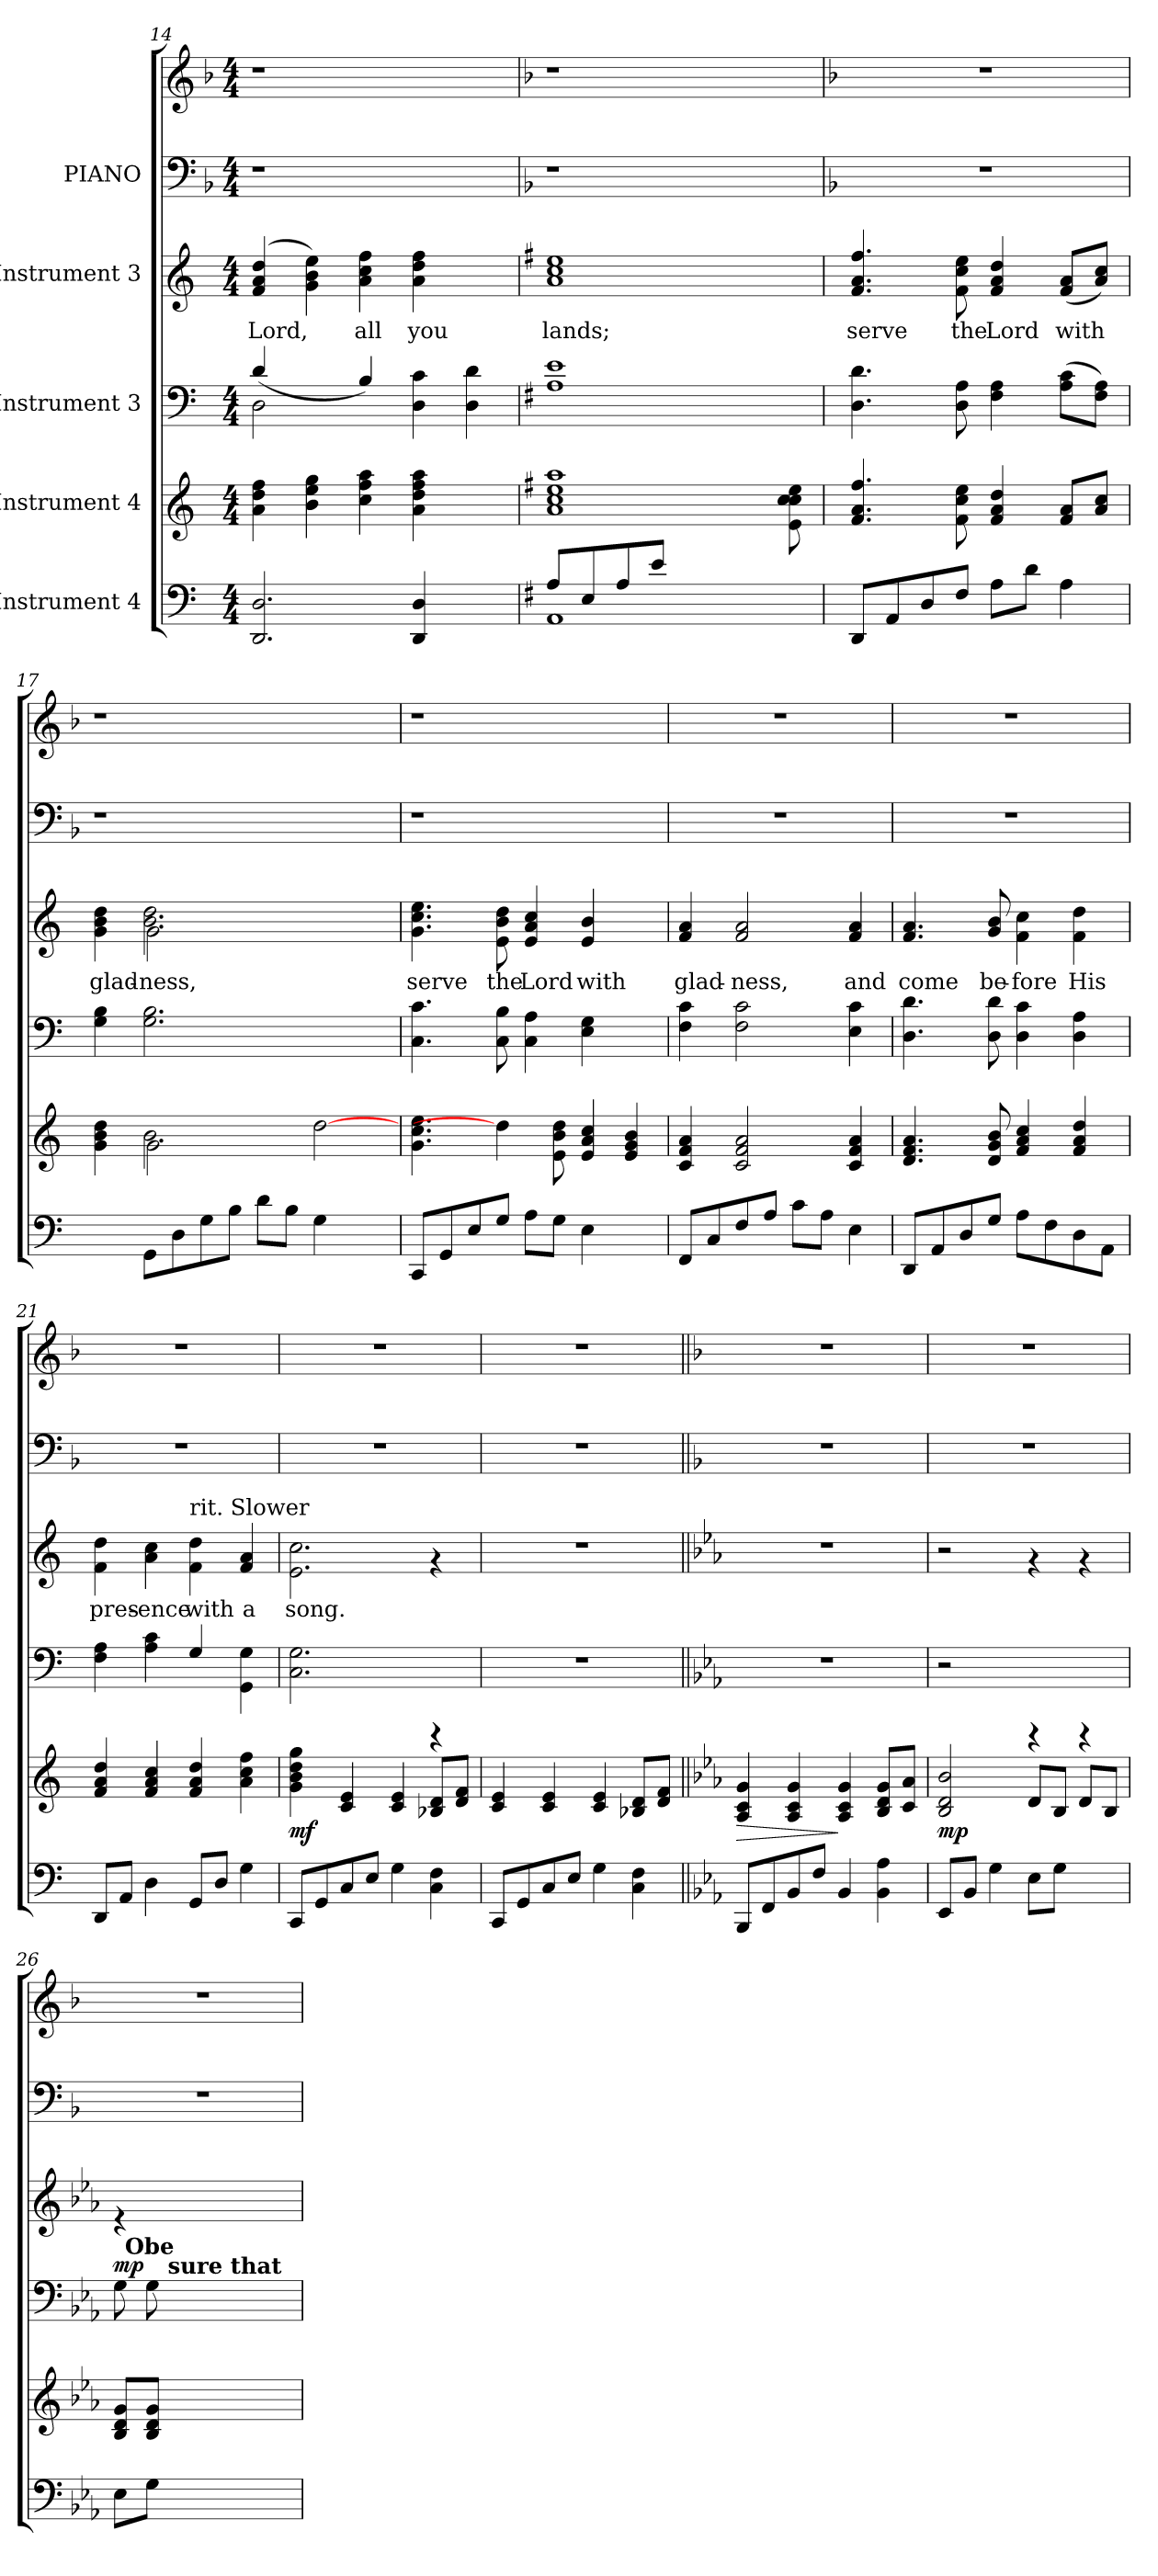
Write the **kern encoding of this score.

**kern	**kern	**dynam	**kern	**dynam	**kern	**text	**kern	**kern
*part5	*part4	*part4	*part3	*part3	*part2	*part2	*part1	*part1
*staff6	*staff5	*staff5	*staff4	*staff4	*staff3	*staff3	*staff2	*staff1
*I"Instrument 4	*I"Instrument 4	*	*I"Instrument 3	*	*I"Instrument 3	*	*I"PIANO	*
*clefF4	*clefG2	*	*clefF4	*	*clefG2	*	*clefF4	*clefG2
*k[]	*k[]	*	*k[]	*	*k[]	*	*k[b-]	*k[b-]
*C:	*C:	*	*C:	*	*C:	*	*F:	*F:
*M4/4	*M4/4	*	*M4/4	*	*M4/4	*	*M4/4	*M4/4
=14	=14	=14	=14	=14	=14	=14	=14	=14
*	*	*	*^	*	*	*	*	*
!	!	!	!	!	!	!	!LO:LY:b:cj	!	!
2.D/ 2.DD/	4dd\ 4a\ 4ff\	.	2D\	(<4d/	.	(>4dd/ 4a/ 4f/	Lord,	1r	1r
!	!	!	!	!	!	!	!LO:LY:b:cj	!	!
.	4ee\ 4b\ 4gg\	.	.	1ryy	.	4b\ 4g\ 4ee\)	.	.	.
!	!	!	!	!	!	!	!LO:LY:b:cj	!	!
.	4ff\ 4cc\ 4aa\	.	4B/)	.	.	4cc\ 4a\ 4ff\	all	.	.
!	!	!	!	!	!	!	!LO:LY:b:cj	!	!
4DD/ 4D/	4aa\ 4ff\ 4a\ 4dd\	.	4D\ 4c\	.	.	4ff\ 4dd\ 4a\	you	.	.
4ryy	4ryy	.	4D\ 4d\	.	.	4ryy	.	4ryy	4ryy
*	*	*	*v	*v	*	*	*	*	*
=15	=15	=15	=15	=15	=15	=15	=15	=15
*k[f#]	*k[f#]	*	*k[f#]	*	*k[f#]	*	*	*
*G:	*G:	*	*G:	*	*G:	*	*	*
*^	*	*	*	*	*	*	*	*
!	!	!	!	!	!	!	!LO:LY:b:cj	!	!
8A/L	1AA	1ee 1cc 1a 1aa	.	1e 1A	.	1cc 1a 1ee	lands;	1r	1r
8E/	.	.	.	.	.	.	.	.	.
8A/	.	.	.	.	.	.	.	.	.
8e/J	.	.	.	.	.	.	.	.	.
8ryy	.	.	.	.	.	.	.	.	.
2ryy	.	.	.	.	.	.	.	.	.
.	8ryy	8cc\ 8cc\ 8e\ 8ee\	.	8ryy	.	8ryy	.	8ryy	8ryy
*v	*v	*	*	*	*	*	*	*	*
!!LO:LB:g=z
=16	=16	=16	=16	=16	=16	=16	=16	=16
*k[]	*k[]	*	*k[]	*	*k[]	*	*	*
*C:	*C:	*	*C:	*	*C:	*	*	*
*^	*	*	*	*	*	*	*	*
!	!	!	!	!	!	!	!LO:LY:b:cj	!	!
*v	*v	*	*	*	*	*	*	*	*
8DD/L	4.ff/ 4.a/ 4.f/	.	4.d\ 4.D\	.	4.ff/ 4.a/ 4.f/	serve	1r	1r
8AA/	.	.	.	.	.	.	.	.
8D/	.	.	.	.	.	.	.	.
!	!	!	!	!	!	!LO:LY:b:cj	!	!
8F/J	8cc\ 8f\ 8ee\	.	8D\ 8A\	.	8cc\ 8f\ 8ee\	the	.	.
!	!	!	!	!	!	!LO:LY:b:cj	!	!
8A\L	4dd/ 4a/ 4f/	.	4F\ 4A\	.	4dd/ 4f/ 4a/	Lord	.	.
8d\J	.	.	.	.	.	.	.	.
!	!	!	!	!	!	!LO:LY:b:cj	!	!
4A\	8a/ 8f/L	.	(>8c\ 8A\L	.	(<8f/ 8a/L	with	.	.
!	!	!	!	!	!	!LO:LY:b:cj	!	!
.	8cc/ 8a/J	.	8A\ 8F\J)	.	8cc/ 8a/J)	.	.	.
=17	=17	=17	=17	=17	=17	=17	=17	=17
*	*^	*	*	*	*	*	*	*
!	!	!	!	!	!	!	!LO:LY:b:cj	!	!
*	*	*	*	*	*	*^	*	*	*
4ryy	4dd\ 4b\ 4g\	4ryy	.	4B\ 4G\	.	4dd\ 4g\ 4b\	4ryy	glad-	1r	1r
!	!	!	!	!	!	!	!	!LO:LY:b:cj	!	!
8GG\L	2.b\	2g\	.	2.G\ 2.B\	.	2.b\ 2.dd\	2g\	-ness,	.	.
8D\	.	.	.	.	.	.	.	.	.	.
8G\	.	.	.	.	.	.	.	.	.	.
8B\J	.	.	.	.	.	.	.	.	.	.
8d\L	.	2.ryy	.	.	.	.	2ryy	.	.	.
8B\J	.	.	.	.	.	.	.	.	.	.
4G\	[2dd\	.	.	2ryy	.	2ryy	.	.	2ryy	2ryy
4ryy	.	.	.	.	.	.	4ryy	.	.	.
*	*v	*v	*	*	*	*	*	*	*	*
=18	=18	=18	=18	=18	=18	=18	=18	=18	=18
!	!	!	!	!	!	!	!LO:LY:b:cj	!	!
*	*	*	*	*	*v	*v	*	*	*
8CC/L	4.cc\ 4.g\ 4.ee\	.	4.C\ 4.c\	.	4.cc\ 4.g\ 4.ee\	serve	1r	1r
8GG/	.	.	.	.	.	.	.	.
8E/	.	.	.	.	.	.	.	.
!	!	!	!	!	!	!LO:LY:b:cj	!	!
8G/J	4dd\]	.	8B\ 8C\	.	8dd\ 8e\ 8b\	the	.	.
!	!	!	!	!	!	!LO:LY:b:cj	!	!
8A\L	.	.	4A\ 4C\	.	4a/ 4e/ 4cc/	Lord	.	.
8G\J	8dd\ 8b\ 8e\	.	.	.	.	.	.	.
!	!	!	!	!	!	!LO:LY:b:cj	!	!
4E\	4a/ 4e/ 4cc/	.	4E\ 4G\	.	4b/ 4e/	with	.	.
4ryy	4b/ 4g/ 4e/	.	4ryy	.	4ryy	.	4ryy	4ryy
!!LO:LB:g=z
=19	=19	=19	=19	=19	=19	=19	=19	=19
!	!	!	!	!	!	!LO:LY:b:cj	!	!
8FF/L	4f/ 4c/ 4a/	.	4c\ 4F\	.	4f/ 4a/	glad-	1r	1r
8C/	.	.	.	.	.	.	.	.
!	!	!	!	!	!	!LO:LY:b:cj	!	!
8F/	2f/ 2c/ 2a/	.	2F\ 2c\	.	2a/ 2f/	-ness,	.	.
8A/J	.	.	.	.	.	.	.	.
8c\L	.	.	.	.	.	.	.	.
8A\J	.	.	.	.	.	.	.	.
!	!	!	!	!	!	!LO:LY:b:cj	!	!
4E\	4a/ 4f/ 4c/	.	4E\ 4c\	.	4a/ 4f/	and	.	.
=20	=20	=20	=20	=20	=20	=20	=20	=20
!	!	!	!	!	!	!LO:LY:b:cj	!	!
8DD/L	4.f/ 4.d/ 4.a/	.	4.d\ 4.D\	.	4.f/ 4.a/	come	1r	1r
8AA/	.	.	.	.	.	.	.	.
8D/	.	.	.	.	.	.	.	.
!	!	!	!	!	!	!LO:LY:b:cj	!	!
8G/J	8b/ 8g/ 8d/	.	8D\ 8d\	.	8b/ 8g/	be-	.	.
!	!	!	!	!	!	!LO:LY:b:cj	!	!
8A\L	4cc/ 4a/ 4f/	.	4D\ 4c\	.	4cc\ 4f\	-fore	.	.
8F\	.	.	.	.	.	.	.	.
!	!	!	!	!	!	!LO:LY:b:cj	!	!
8D\	4dd/ 4a/ 4f/	.	4D\ 4A\	.	4f\ 4dd\	His	.	.
8AA\J	.	.	.	.	.	.	.	.
=21	=21	=21	=21	=21	=21	=21	=21	=21
!	!	!	!	!	!	!LO:LY:b:cj	!	!
8DD/L	4dd/ 4a/ 4f/	.	4F\ 4A\	.	4f\ 4dd\	pres-	1r	1r
8AA/J	.	.	.	.	.	.	.	.
!	!	!	!	!	!	!LO:LY:b:cj	!	!
4D\	4cc/ 4a/ 4f/	.	4c\ 4A\	.	4cc\ 4a\	-ence	.	.
!	!	!	!	!	!LO:TX:a:t=rit. Slower	!	!	!
!	!	!	!	!	!	!LO:LY:b:cj	!	!
8GG/L	4dd/ 4a/ 4f/	.	4G/	.	4f\ 4dd\	with	.	.
8D/J	.	.	.	.	.	.	.	.
!	!	!	!	!	!	!LO:LY:b:cj	!	!
4G\	4cc\ 4a\ 4ff\	.	4G\ 4GG\	.	4f/ 4a/	a	.	.
=22	=22	=22	=22	=22	=22	=22	=22	=22
!	!	!LO:DY:b	!	!	!	!LO:LY:b:cj	!	!
8CC/L	4gg\ 4dd\ 4b\ 4g\	mf	2.G\ 2.C\	.	2.e\ 2.cc\	song.	1r	1r
8GG/	.	.	.	.	.	.	.	.
8C/	4e/ 4c/	.	.	.	.	.	.	.
8E/J	.	.	.	.	.	.	.	.
4G\	4c/ 4e/	.	.	.	.	.	.	.
4F\ 4C\	8d/ 8B-X/L	.	4rCCC	.	4rf	.	.	.
.	8f/ 8d/J	.	.	.	.	.	.	.
!!LO:PB:g=z
=23	=23	=23	=23	=23	=23	=23	=23	=23
8CC/L	4e/ 4c/	.	1r	.	1r	.	1r	1r
8GG/	.	.	.	.	.	.	.	.
8C/	4c/ 4e/	.	.	.	.	.	.	.
8E/J	.	.	.	.	.	.	.	.
4G\	4e/ 4c/	.	.	.	.	.	.	.
4C\ 4F\	8B-X/ 8d/L	.	.	.	.	.	.	.
.	8f/ 8d/J	.	.	.	.	.	.	.
=24||	=24||	=24||	=24||	=24||	=24||	=24||	=24||	=24||
*k[b-e-a-]	*k[b-e-a-]	*	*k[b-e-a-]	*	*k[b-e-a-]	*	*	*
*E-:	*E-:	*	*E-:	*	*E-:	*	*	*
!	!	!LO:HP:b	!	!	!	!	!	!
8BBB-/L	4c/ 4A-/ 4g/	>	1r	.	1r	.	1r	1r
8FF/	.	.	.	.	.	.	.	.
8BB-/	4g/ 4A-/ 4c/	.	.	.	.	.	.	.
8F/J	.	.	.	.	.	.	.	.
4BB-/	4g/ 4A-/ 4c/	]	.	.	.	.	.	.
4A-\ 4BB-\	8g/ 8d/ 8B-/L	.	.	.	.	.	.	.
.	8a-/ 8c/J	.	.	.	.	.	.	.
=25	=25	=25	=25	=25	=25	=25	=25	=25
!	!	!LO:DY:b	!	!	!	!	!	!
8EE-/L	2d/ 2B-/ 2b-/	mp	2r	.	2r	.	1r	1r
8BB-/J	.	.	.	.	.	.	.	.
4G\	.	.	.	.	.	.	.	.
8E-\L	8d/L	.	4rCCC	.	4rf	.	.	.
8G\J	8B-/J	.	.	.	.	.	.	.
4ryy	8d/L	.	4rCCC	.	4rf	.	.	.
.	8B-/J	.	.	.	.	.	.	.
!!LO:LB:g=z
=26	=26	=26	=26	=26	=26	=26	=26	=26
!	!	!	!	!LO:DY:a	!	!	!	!
*	*	*	*^	*	*	*	*	*
*	*	*	*	*^	*	*	*	*	*
8E-\L	8d/ 8B-/ 8g/L	.	8G\	32ryy	8..ryy	mp	4re	.	1r	1r
!	!	!	!	!LO:TX:a:B:t=Obe	!	!	!	!	!	!
.	.	.	.	2ryy	.	.	.	.	.	.
8G\J	8g/ 8B-/ 8d/J	.	8G\	.	.	.	.	.	.	.
!	!	!	!	!	!LO:TX:a:B:t=sure that	!	!	!	!	!
.	.	.	.	.	2ryy	.	.	.	.	.
2.ryy	2.ryy	.	2.ryy	.	.	.	2.ryy	.	.	.
.	.	.	.	4...ryy	.	.	.	.	.	.
.	.	.	.	.	4ryy	.	.	.	.	.
.	.	.	.	.	32ryy	.	.	.	.	.
*	*	*	*v	*v	*v	*	*	*	*	*
=	=	=	=	=	=	=	=	=
*-	*-	*-	*-	*-	*-	*-	*-	*-
